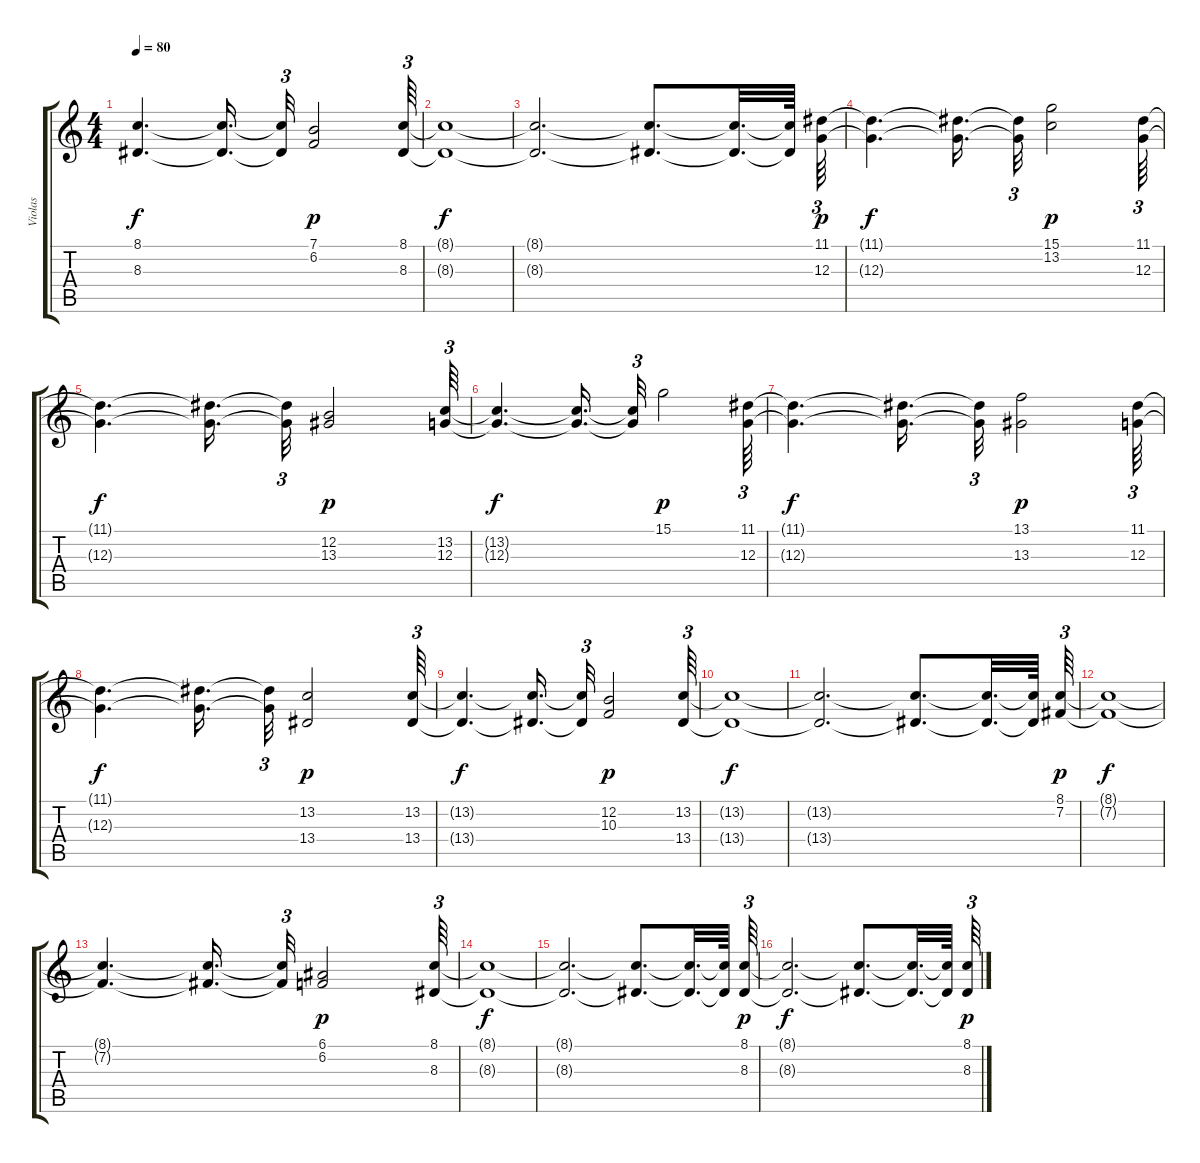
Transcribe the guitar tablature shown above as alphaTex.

\track ("Violas" "Violas") {instrument pizzicatostrings}
\staff {score tabs}
\tuning (E4 B3 G3 D3 A2 E2) {hide}
\ts (4 4)
\tempo 80
\clef g2
\ks c
(8.1{t} 8.3{t}).4{d dy f} (8.1{t} 8.3{t}).16{d} (8.1{t} 8.3{t}).32{tu (3 2)} (7.1 6.2).2{dy p} (8.1 8.3).64{tu (3 2)} |
(8.1{t} 8.3{t}).1{dy f} |
(8.1{t} 8.3{t}).2{d} (8.1{t} 8.3{t}).8{d} (8.1{t} 8.3{t}).32{d} (8.1{t} 8.3{t}).64 (11.1 12.3).64{tu (3 2) dy p} |
(11.1{t} 12.3{t}).4{d dy f} (11.1{t} 12.3{t}).16{d} (11.1{t} 12.3{t}).32{tu (3 2)} (15.1 13.2).2{dy p} (11.1 12.3).64{tu (3 2)} |
(11.1{t} 12.3{t}).4{d dy f} (11.1{t} 12.3{t}).16{d} (11.1{t} 12.3{t}).32{tu (3 2)} (12.2 13.3).2{dy p} (13.2 12.3).64{tu (3 2)} |
(13.2{t} 12.3{t}).4{d dy f} (13.2{t} 12.3{t}).16{d} (13.2{t} 12.3{t}).32{tu (3 2)} 15.1.2{dy p} (11.1 12.3).64{tu (3 2)} |
(11.1{t} 12.3{t}).4{d dy f} (11.1{t} 12.3{t}).16{d} (11.1{t} 12.3{t}).32{tu (3 2)} (13.1 13.3).2{dy p} (11.1 12.3).64{tu (3 2)} |
(11.1{t} 12.3{t}).4{d dy f} (11.1{t} 12.3{t}).16{d} (11.1{t} 12.3{t}).32{tu (3 2)} (13.2 13.4).2{dy p} (13.2 13.4).64{tu (3 2)} |
(13.2{t} 13.4{t}).4{d dy f} (13.2{t} 13.4{t}).16{d} (13.2{t} 13.4{t}).32{tu (3 2)} (12.2 10.3).2{dy p} (13.2 13.4).64{tu (3 2)} |
(13.2{t} 13.4{t}).1{dy f} |
(13.2{t} 13.4{t}).2{d} (13.2{t} 13.4{t}).8{d} (13.2{t} 13.4{t}).32{d} (13.2{t} 13.4{t}).64 (8.1 7.2).64{tu (3 2) dy p} |
(8.1{t} 7.2{t}).1{dy f} |
(8.1{t} 7.2{t}).4{d} (8.1{t} 7.2{t}).16{d} (8.1{t} 7.2{t}).32{tu (3 2)} (6.1 6.2).2{dy p} (8.1 8.3).64{tu (3 2)} |
(8.1{t} 8.3{t}).1{dy f} |
(8.1{t} 8.3{t}).2{d} (8.1{t} 8.3{t}).8{d} (8.1{t} 8.3{t}).32{d} (8.1{t} 8.3{t}).64 (8.1 8.3).64{tu (3 2) dy p} |
(8.1{t} 8.3{t}).2{d dy f} (8.1{t} 8.3{t}).8{d} (8.1{t} 8.3{t}).32{d} (8.1{t} 8.3{t}).64 (8.1 8.3).64{tu (3 2) dy p}
